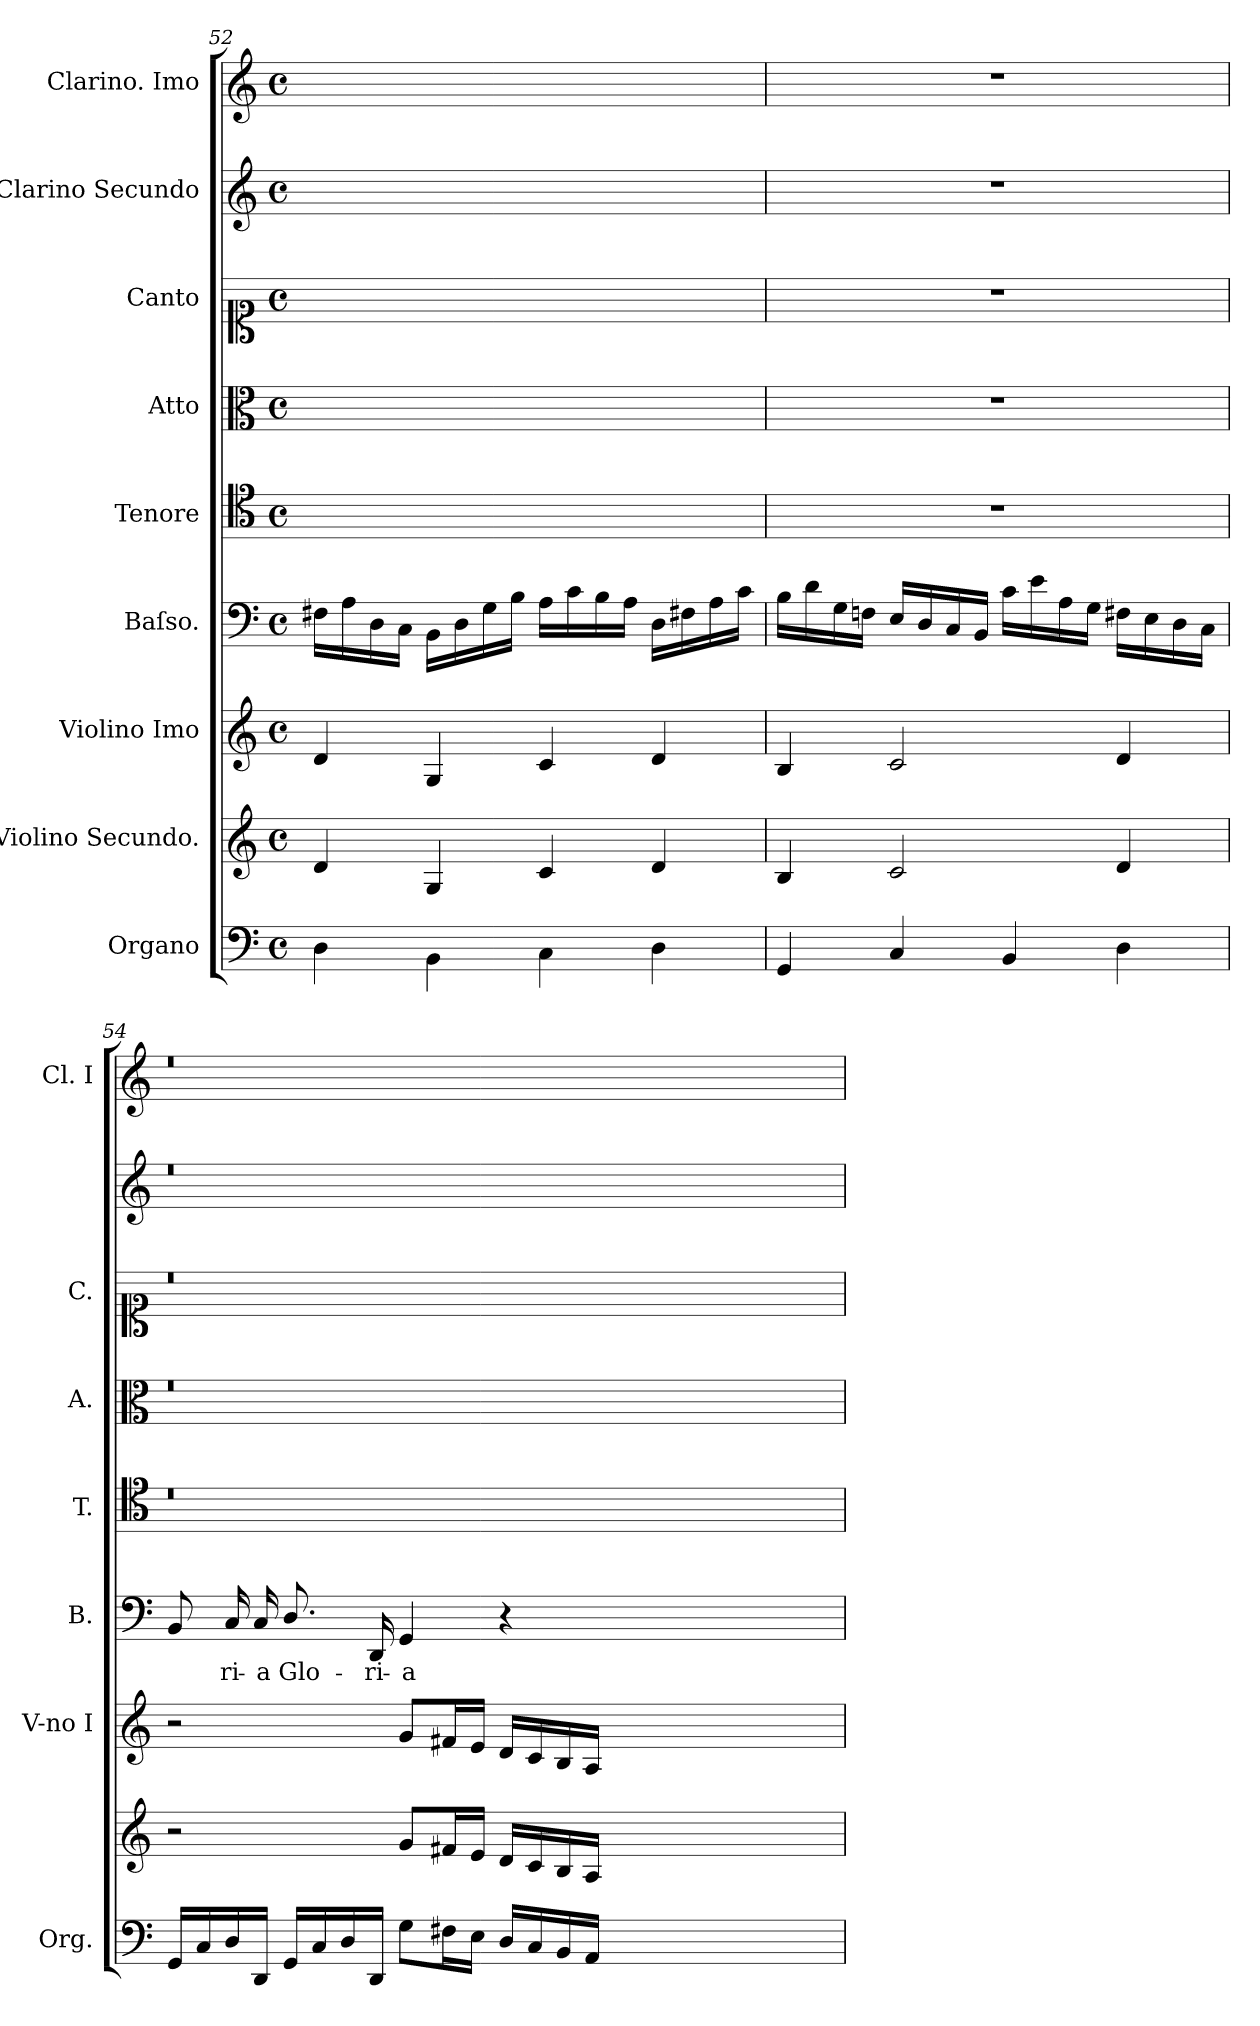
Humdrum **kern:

**kern	**kern	**kern	**kern	**text	**kern	**kern	**kern	**kern	**kern
*part9	*part8	*part7	*part6	*part6	*part5	*part4	*part3	*part2	*part1
*staff9	*staff8	*staff7	*staff6	*staff6	*staff5	*staff4	*staff3	*staff2	*staff1
*I"Organo	*I"Violino Secundo.	*I"Violino Imo	*I"Baſso.	*	*I"Tenore	*I"Atto	*I"Canto	*I"Clarino Secundo	*I"Clarino. Imo
*I'Org.	*	*I'V-no I	*I'B.	*	*I'T.	*I'A.	*I'C.	*	*I'Cl. I
*clefF4	*clefG2	*clefG2	*clefF4	*	*clefC4	*clefC3	*clefC1	*clefG2	*clefG2
*k[]	*k[]	*k[]	*k[]	*	*k[]	*k[]	*k[]	*k[]	*k[]
*C:	*C:	*C:	*C:	*	*C:	*C:	*C:	*C:	*C:
*M4/4	*M4/4	*M4/4	*M4/4	*	*M4/4	*M4/4	*M4/4	*M4/4	*M4/4
*met(c)	*met(c)	*met(c)	*met(c)	*	*met(c)	*met(c)	*met(c)	*met(c)	*met(c)
=52	=52	=52	=52	=52	=52	=52	=52	=52	=52
4D\	4d/	4d/	16F#X\LL	.	1ryy	1ryy	1ryy	1ryy	1ryy
.	.	.	16A\	.	.	.	.	.	.
.	.	.	16D\	.	.	.	.	.	.
.	.	.	16C\JJ	.	.	.	.	.	.
4BB\	4G/	4G/	16BB\LL	.	.	.	.	.	.
.	.	.	16D\	.	.	.	.	.	.
.	.	.	16G\	.	.	.	.	.	.
.	.	.	16B\JJ	.	.	.	.	.	.
4C\	4c/	4c/	16A\LL	.	.	.	.	.	.
.	.	.	16c\	.	.	.	.	.	.
.	.	.	16B\	.	.	.	.	.	.
.	.	.	16A\JJ	.	.	.	.	.	.
4D\	4d/	4d/	16D\LL	.	.	.	.	.	.
.	.	.	16F#X\	.	.	.	.	.	.
.	.	.	16A\	.	.	.	.	.	.
.	.	.	16c\JJ	.	.	.	.	.	.
=53	=53	=53	=53	=53	=53	=53	=53	=53	=53
4GG/	4B/	4B/	16B\LL	.	1rc	1re	1rb	1rdd	1rdd
.	.	.	16d\	.	.	.	.	.	.
.	.	.	16G\	.	.	.	.	.	.
.	.	.	16Fn\JJ	.	.	.	.	.	.
4C/	2c/	2c/	16E/LL	.	.	.	.	.	.
.	.	.	16D/	.	.	.	.	.	.
.	.	.	16C/	.	.	.	.	.	.
.	.	.	16BB/JJ	.	.	.	.	.	.
4BB/	.	.	16c\LL	.	.	.	.	.	.
.	.	.	16e\	.	.	.	.	.	.
.	.	.	16A\	.	.	.	.	.	.
.	.	.	16G\JJ	.	.	.	.	.	.
4D\	4d/	4d/	16F#X\LL	.	.	.	.	.	.
.	.	.	16E\	.	.	.	.	.	.
.	.	.	16D\	.	.	.	.	.	.
.	.	.	16C\JJ	.	.	.	.	.	.
=54	=54	=54	=54	=54	=54	=54	=54	=54	=54
16GG/LL	2r	2r	8BB/	.	0.rc	0.re	0.rb	0.rdd	0.rdd
16C/	.	.	.	.	.	.	.	.	.
16D/	.	.	16C/	-ri-	.	.	.	.	.
16DD/JJ	.	.	16C/	-a	.	.	.	.	.
16GG/LL	.	.	8.D/	Glo-	.	.	.	.	.
16C/	.	.	.	.	.	.	.	.	.
16D/	.	.	.	.	.	.	.	.	.
16DD/JJ	.	.	16DD/	-ri-	.	.	.	.	.
8G\L	8g/L	8g/L	4GG/	-a	.	.	.	.	.
16F#X\L	16f#X/L	16f#X/L	.	.	.	.	.	.	.
16E\JJ	16e/JJ	16e/JJ	.	.	.	.	.	.	.
16D/LL	16d/LL	16d/LL	4r	.	.	.	.	.	.
16C/	16c/	16c/	.	.	.	.	.	.	.
16BB/	16B/	16B/	.	.	.	.	.	.	.
16AA/JJ	16A/JJ	16A/JJ	.	.	.	.	.	.	.
0ryy	0ryy	0ryy	0ryy	.	.	.	.	.	.
=	=	=	=	=	=	=	=	=	=
*-	*-	*-	*-	*-	*-	*-	*-	*-	*-
